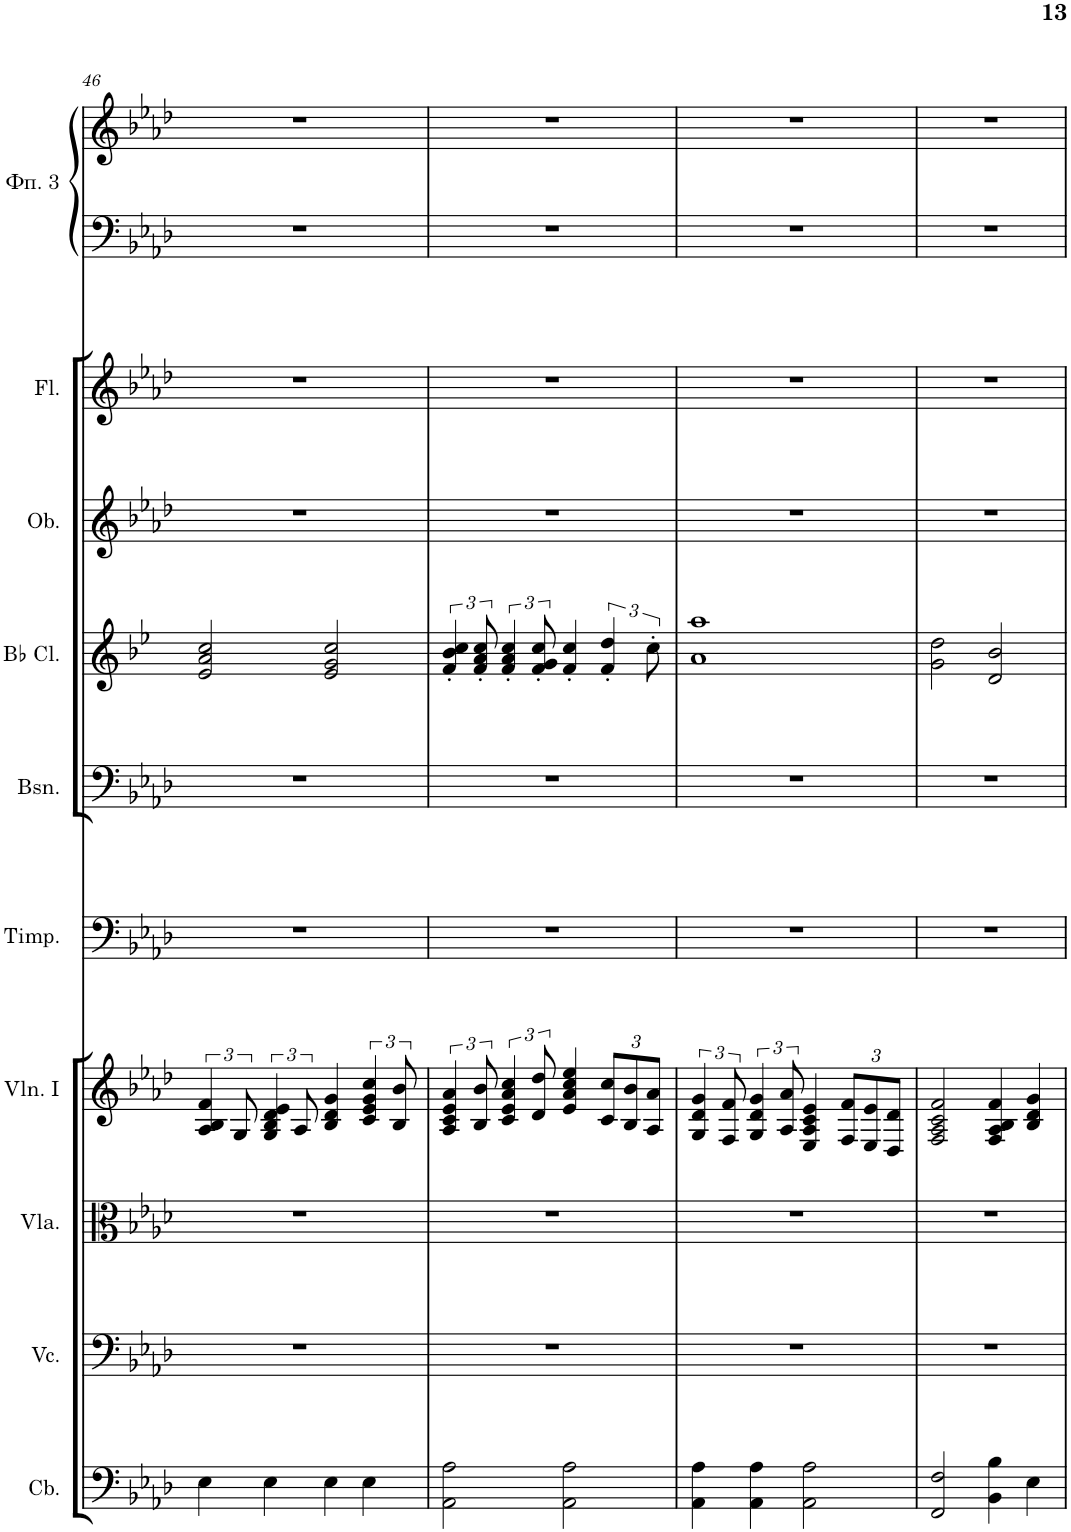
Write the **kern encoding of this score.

**kern	**kern	**kern	**kern	**kern	**kern	**kern	**kern	**kern	**kern	**kern
*part10	*part9	*part8	*part7	*part6	*part5	*part4	*part3	*part2	*part1	*part1
*staff11	*staff10	*staff9	*staff8	*staff7	*staff6	*staff5	*staff4	*staff3	*staff2	*staff1
*I"Contrabasses	*I"Violoncellos	*I"Violas	*I"Violins I	*I"Timpani	*I"Bassoons	*I"Clarinets in Bb	*I"Oboes	*I"Flutes	*I"Фортепиано 3	*
*I'Cb.	*I'Vc.	*I'Vla.	*I'Vln. I	*I'Timp.	*I'Bsn.	*	*I'Ob.	*I'Fl.	*	*
!!LO:PB:g=z
*clefF4	*clefF4	*clefC3	*clefG2	*clefF4	*clefF4	*clefG2	*clefG2	*clefG2	*clefF4	*clefG2
*Trd7c12	*	*	*	*	*	*Trd1c2	*	*	*	*
*k[b-e-a-d-]	*k[b-e-a-d-]	*k[b-e-a-d-]	*k[b-e-a-d-]	*k[b-e-a-d-]	*k[b-e-a-d-]	*k[b-e-]	*k[b-e-a-d-]	*k[b-e-a-d-]	*k[b-e-a-d-]	*k[b-e-a-d-]
*M4/4	*M4/4	*M4/4	*M4/4	*M4/4	*M4/4	*M4/4	*M4/4	*M4/4	*M4/4	*M4/4
=46	=46	=46	=46	=46	=46	=46	=46	=46	=46	=46
4E-\	1r	1r	6A-/ 6B-/ 6f/	1r	1r	2e-/ 2a/ 2cc/	1r	1r	1r	1r
.	.	.	12G/	.	.	.	.	.	.	.
4E-\	.	.	6G/ 6B-/ 6d-/ 6e-/	.	.	.	.	.	.	.
.	.	.	12A-/	.	.	.	.	.	.	.
4E-\	.	.	4B-/ 4d-/ 4g/	.	.	2e-/ 2g/ 2cc/	.	.	.	.
4E-\	.	.	6c/ 6e-/ 6g/ 6cc/	.	.	.	.	.	.	.
.	.	.	12B-/ 12b-/	.	.	.	.	.	.	.
=47	=47	=47	=47	=47	=47	=47	=47	=47	=47	=47
2AA-\ 2A-\	1r	1r	6A-/ 6c/ 6e-/ 6a-/	1r	1r	6f/' 6b-/' 6cc/'	1r	1r	1r	1r
.	.	.	12B-/ 12b-/	.	.	12f/' 12a/' 12cc/'	.	.	.	.
.	.	.	6c/ 6e-/ 6a-/ 6cc/	.	.	6f/' 6a/' 6cc/'	.	.	.	.
.	.	.	12d-/ 12dd-/	.	.	12f/' 12g/' 12cc/'	.	.	.	.
2AA-\ 2A-\	.	.	4e-/ 4a-/ 4cc/ 4ee-/	.	.	4f/' 4cc/'	.	.	.	.
*	*	*	*Xbrackettup	*	*	*	*	*	*	*
.	.	.	12c/ 12cc/L	.	.	6f/' 6dd/'	.	.	.	.
.	.	.	12B-/ 12b-/	.	.	.	.	.	.	.
.	.	.	12A-/ 12a-/J	.	.	12cc'\	.	.	.	.
=48	=48	=48	=48	=48	=48	=48	=48	=48	=48	=48
*	*	*	*brackettup	*	*	*	*	*	*	*
4AA-\ 4A-\	1r	1r	6G/ 6d-/ 6g/	1r	1r	1a 1aa	1r	1r	1r	1r
.	.	.	12F/ 12f/	.	.	.	.	.	.	.
4AA-\ 4A-\	.	.	6G/ 6d-/ 6g/	.	.	.	.	.	.	.
.	.	.	12A-/ 12a-/	.	.	.	.	.	.	.
2AA-\ 2A-\	.	.	4E-/ 4A-/ 4c/ 4e-/	.	.	.	.	.	.	.
*	*	*	*Xbrackettup	*	*	*	*	*	*	*
.	.	.	12F/ 12f/L	.	.	.	.	.	.	.
.	.	.	12E-/ 12e-/	.	.	.	.	.	.	.
.	.	.	12D-/ 12d-/J	.	.	.	.	.	.	.
=49	=49	=49	=49	=49	=49	=49	=49	=49	=49	=49
2FF/ 2F/	1r	1r	2F/ 2A-/ 2c/ 2f/	1r	1r	2g\ 2dd\	1r	1r	1r	1r
4BB-\ 4B-\	.	.	4F/ 4A-/ 4B-/ 4f/	.	.	2d/ 2b-/	.	.	.	.
4E-\	.	.	4B-/ 4d-/ 4g/	.	.	.	.	.	.	.
=	=	=	=	=	=	=	=	=	=	=
*-	*-	*-	*-	*-	*-	*-	*-	*-	*-	*-
